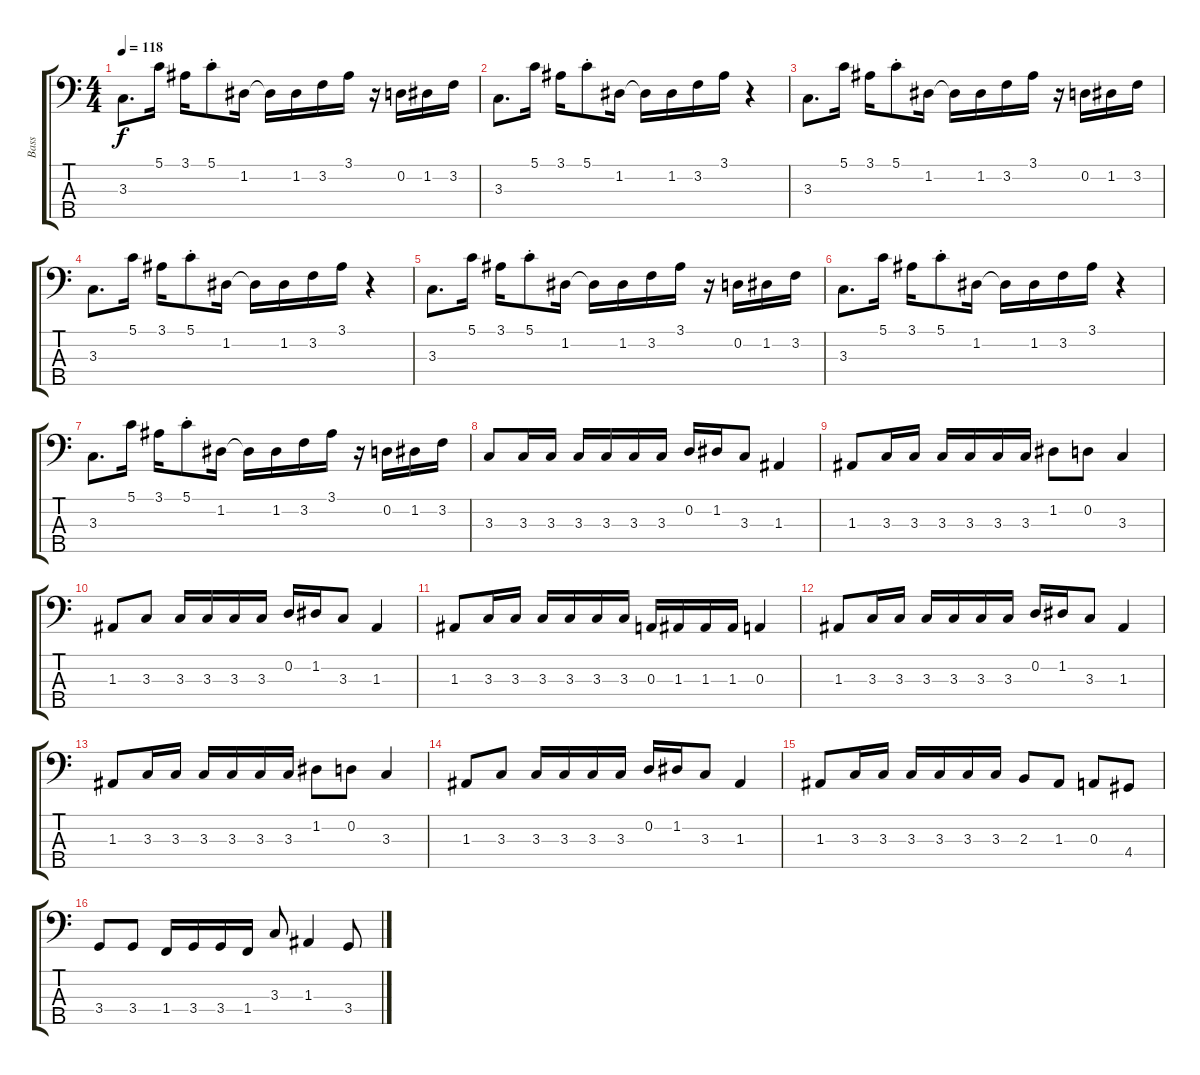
\track ("Bass" "Bass") {instrument electricbassfinger}
\staff {score tabs}
\tuning (G2 D2 A1 E1 B0) {hide}
\ts (4 4)
\tempo 118
\clef f4
\ks c
3.3.8{d dy f} 5.1.16 3.1.16 5.1{st}.8 1.2.16 1.2{t}.16 1.2.16 3.2.16 3.1.16 r.16 0.2.16 1.2.16 3.2.16 |
3.3.8{d} 5.1.16 3.1.16 5.1{st}.8 1.2.16 1.2{t}.16 1.2.16 3.2.16 3.1.16 r.4 |
3.3.8{d} 5.1.16 3.1.16 5.1{st}.8 1.2.16 1.2{t}.16 1.2.16 3.2.16 3.1.16 r.16 0.2.16 1.2.16 3.2.16 |
3.3.8{d} 5.1.16 3.1.16 5.1{st}.8 1.2.16 1.2{t}.16 1.2.16 3.2.16 3.1.16 r.4 |
3.3.8{d} 5.1.16 3.1.16 5.1{st}.8 1.2.16 1.2{t}.16 1.2.16 3.2.16 3.1.16 r.16 0.2.16 1.2.16 3.2.16 |
3.3.8{d} 5.1.16 3.1.16 5.1{st}.8 1.2.16 1.2{t}.16 1.2.16 3.2.16 3.1.16 r.4 |
3.3.8{d} 5.1.16 3.1.16 5.1{st}.8 1.2.16 1.2{t}.16 1.2.16 3.2.16 3.1.16 r.16 0.2.16 1.2.16 3.2.16 |
3.3.8 3.3.16 3.3.16 3.3.16 3.3.16 3.3.16 3.3.16 0.2.16 1.2.16 3.3.8 1.3.4 |
1.3.8 3.3.16 3.3.16 3.3.16 3.3.16 3.3.16 3.3.16 1.2.8 0.2.8 3.3.4 |
1.3.8 3.3.8 3.3.16 3.3.16 3.3.16 3.3.16 0.2.16 1.2.16 3.3.8 1.3.4 |
1.3.8 3.3.16 3.3.16 3.3.16 3.3.16 3.3.16 3.3.16 0.3.16 1.3.16 1.3.16 1.3.16 0.3.4 |
1.3.8 3.3.16 3.3.16 3.3.16 3.3.16 3.3.16 3.3.16 0.2.16 1.2.16 3.3.8 1.3.4 |
1.3.8 3.3.16 3.3.16 3.3.16 3.3.16 3.3.16 3.3.16 1.2.8 0.2.8 3.3.4 |
1.3.8 3.3.8 3.3.16 3.3.16 3.3.16 3.3.16 0.2.16 1.2.16 3.3.8 1.3.4 |
1.3.8 3.3.16 3.3.16 3.3.16 3.3.16 3.3.16 3.3.16 2.3.8 1.3.8 0.3.8 4.4.8 |
3.4.8 3.4.8 1.4.16 3.4.16 3.4.16 1.4.16 3.3.8 1.3.4 3.4.8
